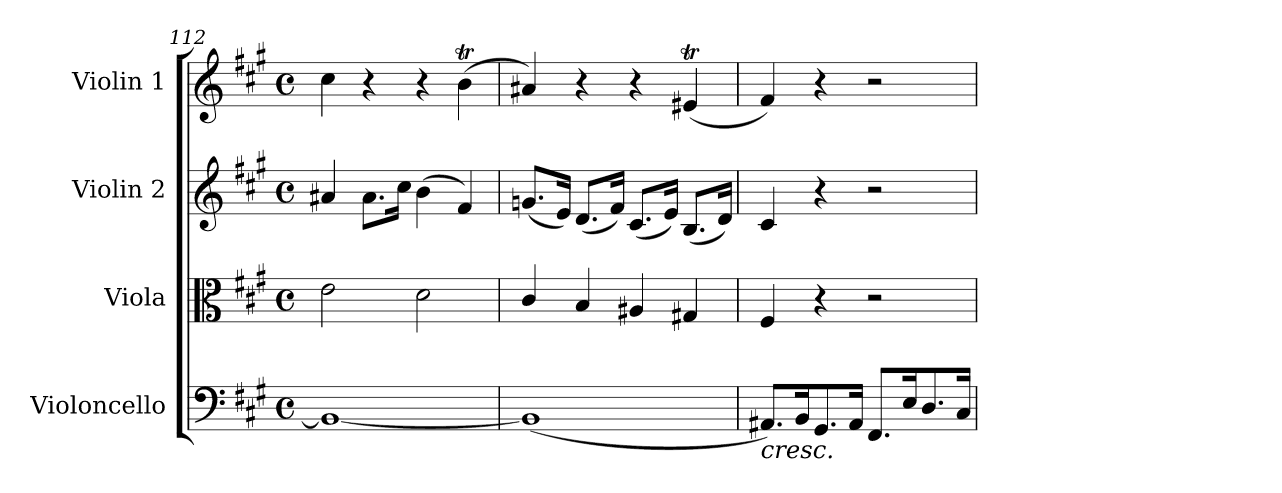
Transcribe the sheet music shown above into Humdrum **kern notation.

**kern	**kern	**kern	**kern
*part4	*part3	*part2	*part1
*staff4	*staff3	*staff2	*staff1
*I"Violoncello	*I"Viola	*I"Violin 2	*I"Violin 1
*I'Vc	*I'Vla	*I'Vln	*I'Vln
*clefF4	*clefC3	*clefG2	*clefG2
*k[f#c#g#]	*k[f#c#g#]	*k[f#c#g#]	*k[f#c#g#]
*M4/4	*M4/4	*M4/4	*M4/4
*met(c)	*met(c)	*met(c)	*met(c)
=112	=112	=112	=112
1BB_	2e\	4a#X/	4cc#\
.	.	8.a#\L	4r
.	.	16cc#\Jk	.
.	2d\	(4b\	4r
.	.	4f#/)	(4bT\
=113	=113	=113	=113
(1BB]	4c#/	(8.gn/L	4a#X/)
.	.	16e/Jk)	.
.	4B/	(8.d/L	4r
.	.	16f#/Jk)	.
.	4A#X/	(8.c#/L	4r
.	.	16e/Jk)	.
.	4G#X/	(8.B/L	(4e#Xt/
.	.	16d/Jk)	.
=114	=114	=114	=114
!LO:TX:b:i:t=cresc.	!	!	!
8.AA#X/L)	4F#/	4c#/	4f#/)
16BB/K	.	.	.
8.GG#/	4r	4r	4r
16AA#/Jk	.	.	.
8.FF#/L	2r	2r	2r
16E/K	.	.	.
8.D/	.	.	.
16C#/Jk	.	.	.
=	=	=	=
*-	*-	*-	*-
